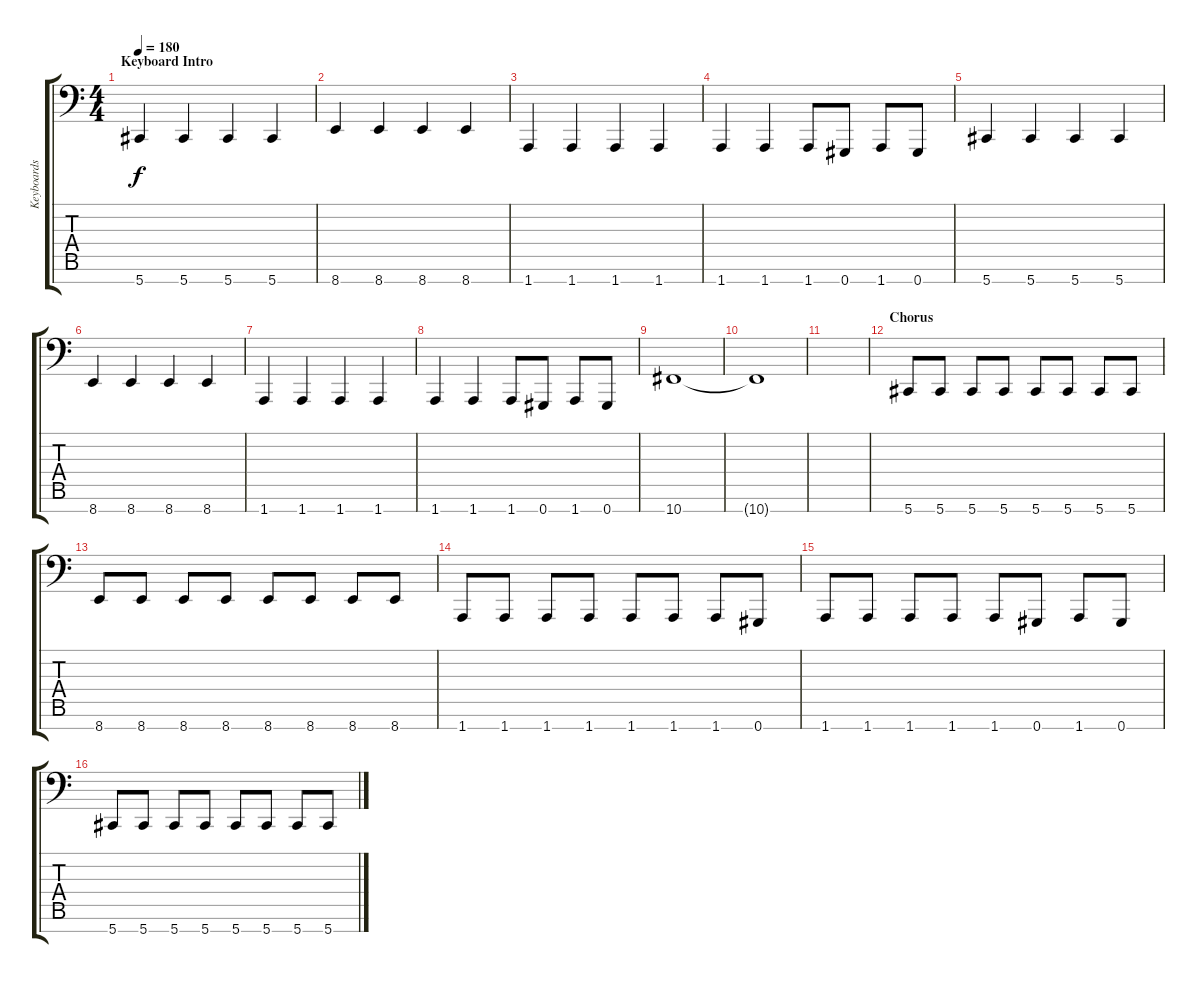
\track ("Keyboards II (Bass)" "Keyboards ") {instrument lead1square}
\staff {score tabs}
\tuning (Db4 Ab3 E3 B2 Gb2 Db2 Ab1) {hide}
\ts (4 4)
\section ("" "Keyboard Intro")
\tempo 180
\clef f4
\ks c
5.7.4{dy f instrument lead1square} 5.7.4 5.7.4 5.7.4 |
8.7.4 8.7.4 8.7.4 8.7.4 |
1.7.4 1.7.4 1.7.4 1.7.4 |
1.7.4 1.7.4 1.7.8 0.7.8 1.7.8 0.7.8 |
5.7.4 5.7.4 5.7.4 5.7.4 |
8.7.4 8.7.4 8.7.4 8.7.4 |
1.7.4 1.7.4 1.7.4 1.7.4 |
1.7.4 1.7.4 1.7.8 0.7.8 1.7.8 0.7.8 |
10.7.1{volume 0} |
10.7{t}.1 |
|
\section ("" "Chorus")
5.7.8{volume 9} 5.7.8 5.7.8 5.7.8 5.7.8 5.7.8 5.7.8 5.7.8 |
8.7.8 8.7.8 8.7.8 8.7.8 8.7.8 8.7.8 8.7.8 8.7.8 |
1.7.8 1.7.8 1.7.8 1.7.8 1.7.8 1.7.8 1.7.8 0.7.8 |
1.7.8 1.7.8 1.7.8 1.7.8 1.7.8 0.7.8 1.7.8 0.7.8 |
5.7.8 5.7.8 5.7.8 5.7.8 5.7.8 5.7.8 5.7.8 5.7.8
